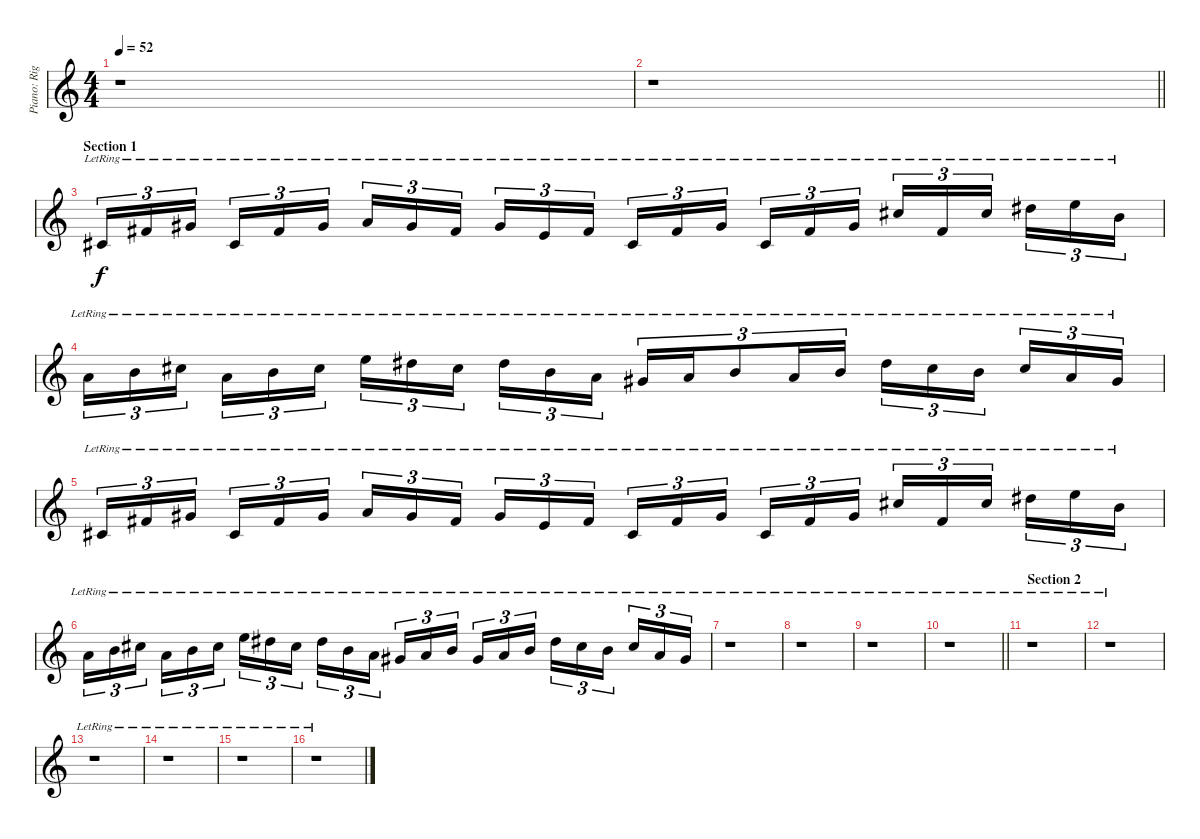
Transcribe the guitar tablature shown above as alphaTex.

\track ("Piano: Right Hand" "Piano: Rig") {instrument acousticgrandpiano}
\staff {score}
\tuning (E4 B3 G3 D3 A2 E2) {hide}
\ts (4 4)
\tempo 52
\clef g2
\ks c
r.1{dy f} |
\barLineRight lightlight
r.1 |
\section ("" "Section 1")
11.4{lr}.16{tu (3 2)} 11.3{lr}.16{tu (3 2)} 9.2{lr}.16{tu (3 2) beam splitsecondary} 11.4{lr}.16{tu (3 2)} 11.3{lr}.16{tu (3 2)} 9.2{lr}.16{tu (3 2)} 5.1{lr}.16{tu (3 2)} 9.2{lr}.16{tu (3 2)} 2.1{lr}.16{tu (3 2) beam splitsecondary} 9.2{lr}.16{tu (3 2)} 9.3{lr}.16{tu (3 2)} 2.1{lr}.16{tu (3 2)} 11.4{lr}.16{tu (3 2)} 11.3{lr}.16{tu (3 2)} 9.2{lr}.16{tu (3 2) beam splitsecondary} 11.4{lr}.16{tu (3 2)} 11.3{lr}.16{tu (3 2)} 9.2{lr}.16{tu (3 2)} 9.1{lr}.16{tu (3 2)} 11.3{lr}.16{tu (3 2)} 9.1{lr}.16{tu (3 2) beam splitsecondary} 11.1{lr}.16{tu (3 2)} 12.1{lr}.16{tu (3 2)} 12.2{lr}.16{tu (3 2)} |
19.4{lr}.16{tu (3 2)} 16.3{lr}.16{tu (3 2)} 14.2{lr}.16{tu (3 2) beam splitsecondary} 19.4{lr}.16{tu (3 2)} 16.3{lr}.16{tu (3 2)} 14.2{lr}.16{tu (3 2)} 12.1{lr}.16{tu (3 2)} 11.1{lr}.16{tu (3 2)} 14.2{lr}.16{tu (3 2) beam splitsecondary} 11.1{lr}.16{tu (3 2)} 16.3{lr}.16{tu (3 2)} 19.4{lr}.16{tu (3 2)} 18.4{lr}.16{tu (3 2)} 14.3{lr}.16{tu (3 2)} 12.2{lr}.8{tu (3 2)} 14.3{lr}.16{tu (3 2)} 12.2{lr}.16{tu (3 2)} 11.1{lr}.16{tu (3 2)} 14.2{lr}.16{tu (3 2)} 16.3{lr}.16{tu (3 2) beam splitsecondary} 14.2{lr}.16{tu (3 2)} 19.4{lr}.16{tu (3 2)} 18.4{lr}.16{tu (3 2)} |
11.4{lr}.16{tu (3 2)} 11.3{lr}.16{tu (3 2)} 9.2{lr}.16{tu (3 2) beam splitsecondary} 11.4{lr}.16{tu (3 2)} 11.3{lr}.16{tu (3 2)} 9.2{lr}.16{tu (3 2)} 5.1{lr}.16{tu (3 2)} 9.2{lr}.16{tu (3 2)} 2.1{lr}.16{tu (3 2) beam splitsecondary} 9.2{lr}.16{tu (3 2)} 9.3{lr}.16{tu (3 2)} 2.1{lr}.16{tu (3 2)} 11.4{lr}.16{tu (3 2)} 11.3{lr}.16{tu (3 2)} 9.2{lr}.16{tu (3 2) beam splitsecondary} 11.4{lr}.16{tu (3 2)} 11.3{lr}.16{tu (3 2)} 9.2{lr}.16{tu (3 2)} 9.1{lr}.16{tu (3 2)} 11.3{lr}.16{tu (3 2)} 9.1{lr}.16{tu (3 2) beam splitsecondary} 11.1{lr}.16{tu (3 2)} 12.1{lr}.16{tu (3 2)} 12.2{lr}.16{tu (3 2)} |
19.4{lr}.16{tu (3 2)} 16.3{lr}.16{tu (3 2)} 14.2{lr}.16{tu (3 2) beam splitsecondary} 19.4{lr}.16{tu (3 2)} 16.3{lr}.16{tu (3 2)} 14.2{lr}.16{tu (3 2)} 12.1{lr}.16{tu (3 2)} 11.1{lr}.16{tu (3 2)} 14.2{lr}.16{tu (3 2) beam splitsecondary} 11.1{lr}.16{tu (3 2)} 16.3{lr}.16{tu (3 2)} 19.4{lr}.16{tu (3 2)} 18.4{lr}.16{tu (3 2)} 14.3{lr}.16{tu (3 2)} 12.2{lr}.16{tu (3 2) beam splitsecondary} 18.4{lr}.16{tu (3 2)} 14.3{lr}.16{tu (3 2)} 12.2{lr}.16{tu (3 2)} 11.1{lr}.16{tu (3 2)} 14.2{lr}.16{tu (3 2)} 16.3{lr}.16{tu (3 2) beam splitsecondary} 14.2{lr}.16{tu (3 2)} 19.4{lr}.16{tu (3 2)} 18.4{lr}.16{tu (3 2)} |
r.1 |
r.1 |
r.1 |
\barLineRight lightlight
r.1 |
\section ("" "Section 2")
r.1 |
r.1 |
r.1 |
r.1 |
r.1 |
r.1
